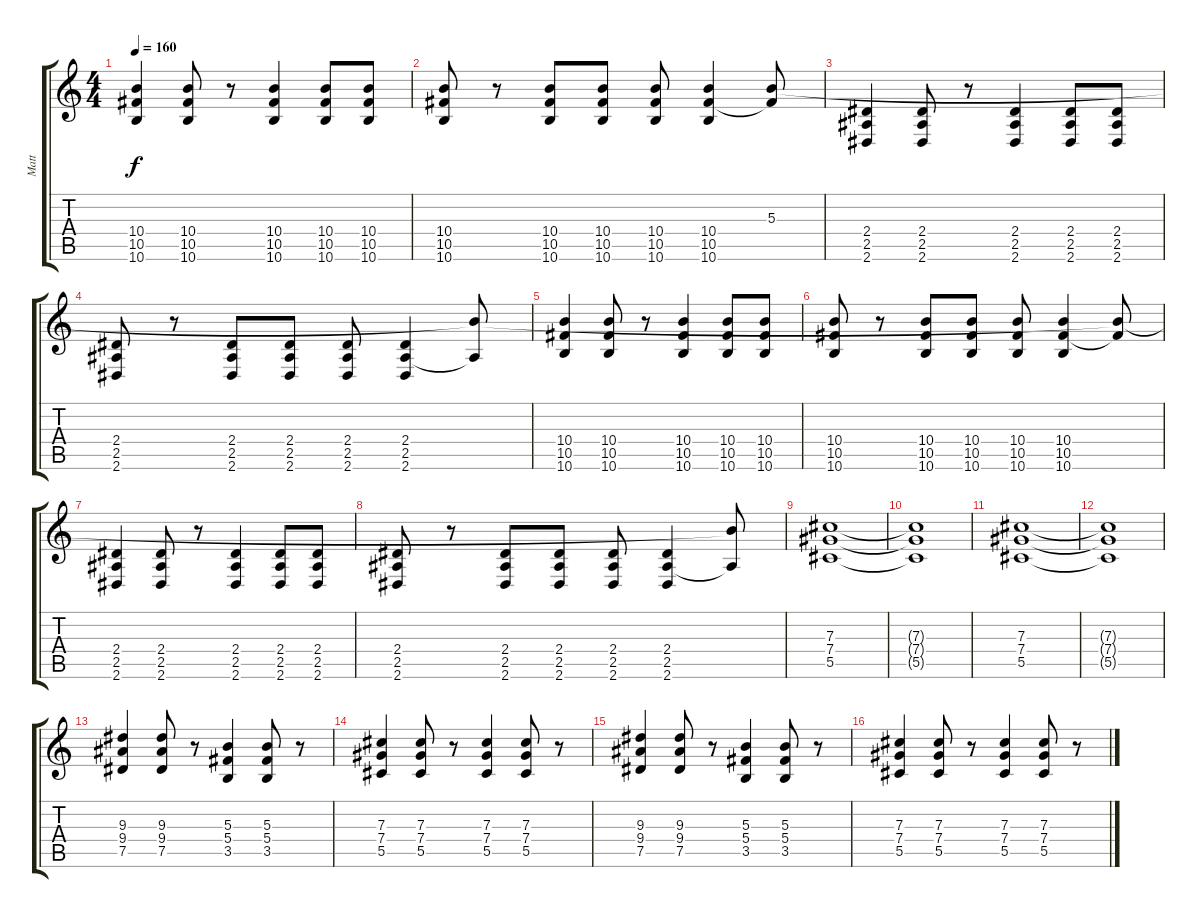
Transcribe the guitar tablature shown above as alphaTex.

\track ("Matt" "Matt") {instrument distortionguitar}
\staff {score tabs}
\tuning (Eb4 Bb3 Gb3 Db3 Ab2 Db2) {hide}
\ts (4 4)
\tempo 160
\clef g2
\ks c
(10.4 10.5 10.6).4{dy f} (10.4 10.5 10.6).8 r.8 (10.4 10.5 10.6).4 (10.4 10.5 10.6).8 (10.4 10.5 10.6).8 |
(10.4 10.5 10.6).8 r.8 (10.4 10.5 10.6).8 (10.4 10.5 10.6).8 (10.4 10.5 10.6).8 (10.4 10.5 10.6).4 (5.3 10.5{t}).8 |
(2.4 2.5 2.6).4 (2.4 2.5 2.6).8 r.8 (2.4 2.5 2.6).4 (2.4 2.5 2.6).8 (2.4 2.5 2.6).8 |
(2.4 2.5 2.6).8 r.8 (2.4 2.5 2.6).8 (2.4 2.5 2.6).8 (2.4 2.5 2.6).8 (2.4 2.5 2.6).4 (5.3{t} 2.5{t}).8 |
(10.4 10.5 10.6).4 (10.4 10.5 10.6).8 r.8 (10.4 10.5 10.6).4 (10.4 10.5 10.6).8 (10.4 10.5 10.6).8 |
(10.4 10.5 10.6).8 r.8 (10.4 10.5 10.6).8 (10.4 10.5 10.6).8 (10.4 10.5 10.6).8 (10.4 10.5 10.6).4 (5.3{t} 10.5{t}).8 |
(2.4 2.5 2.6).4 (2.4 2.5 2.6).8 r.8 (2.4 2.5 2.6).4 (2.4 2.5 2.6).8 (2.4 2.5 2.6).8 |
(2.4 2.5 2.6).8 r.8 (2.4 2.5 2.6).8 (2.4 2.5 2.6).8 (2.4 2.5 2.6).8 (2.4 2.5 2.6).4 (5.3{t} 2.5{t}).8 |
(7.3 7.4 5.5).1 |
(7.3{t} 7.4{t} 5.5{t}).1 |
(7.3 7.4 5.5).1 |
(7.3{t} 7.4{t} 5.5{t}).1 |
(9.3 9.4 7.5).4 (9.3 9.4 7.5).8 r.8 (5.3 5.4 3.5).4 (5.3 5.4 3.5).8 r.8 |
(7.3 7.4 5.5).4 (7.3 7.4 5.5).8 r.8 (7.3 7.4 5.5).4 (7.3 7.4 5.5).8 r.8 |
(9.3 9.4 7.5).4 (9.3 9.4 7.5).8 r.8 (5.3 5.4 3.5).4 (5.3 5.4 3.5).8 r.8 |
(7.3 7.4 5.5).4 (7.3 7.4 5.5).8 r.8 (7.3 7.4 5.5).4 (7.3 7.4 5.5).8 r.8
